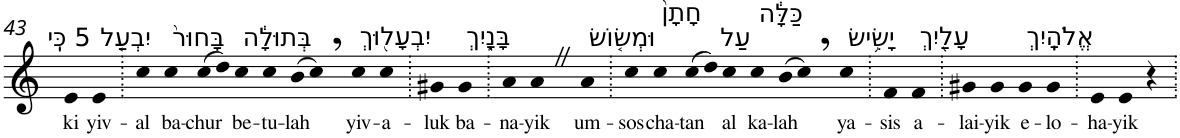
**kern	**text
*part1	*part1
*staff1	*staff1
*I"Piano	*
*I'Pno	*
!!LO:PB:g=z
*clefG2	*
*k[]	*
=43	=43
!LO:TX:a:t=5 כִּֽי	!
!	!LO:LY:b
4e	ki
!LO:TX:a:t=יִבְעַ֤ל	!
!	!LO:LY:b
4e	yiv-
=44.	=44.
!	!LO:LY:b
4cc	-al
!LO:TX:a:t=בָּחוּר֙	!
!	!LO:LY:b
4cc	ba-
!	!LO:LY:b
(8cc	-chur
8dd)	.
!LO:TX:a:t=בְּתוּלָ֔ה	!
!	!LO:LY:b
4cc	be-
!	!LO:LY:b
4cc	-tu-
!	!LO:LY:b
(8b	-lah
8cc,)	.
!LO:TX:a:t=יִבְעָל֖וּךְ	!
!	!LO:LY:b
4cc	yiv-
!	!LO:LY:b
4cc	-a-
=45.	=45.
!	!LO:LY:b
4g#X	-luk
!LO:TX:a:t=בָּנָ֑יִךְ	!
!	!LO:LY:b
4g#	ba-
=46.	=46.
!	!LO:LY:b
4a	-na-
!	!LO:LY:b
4aZ	-yik
!LO:TX:a:t=וּמְשׂ֤וֹשׂ	!
!	!LO:LY:b
4a	um-
=47.	=47.
!	!LO:LY:b
4cc	-sos
!LO:TX:a:t=חָתָן֙	!
!	!LO:LY:b
4cc	cha-
!	!LO:LY:b
(8cc	-tan
8dd)	.
!LO:TX:a:t=עַל	!
!	!LO:LY:b
4cc	al
!LO:TX:a:t=כַּלָּ֔ה	!
!	!LO:LY:b
4cc	ka-
!	!LO:LY:b
(8b	-lah
8cc,)	.
!LO:TX:a:t=יָשִׂ֥ישׂ	!
!	!LO:LY:b
4cc	ya-
=48.	=48.
!	!LO:LY:b
4f	-sis
!LO:TX:a:t=עָלַ֖יִךְ	!
!	!LO:LY:b
4f	a-
=49.	=49.
!	!LO:LY:b
4g#X	-lai-
!	!LO:LY:b
4g#	-yik
!LO:TX:a:t=אֱלֹהָֽיִךְ	!
!	!LO:LY:b
4g#	e-
!	!LO:LY:b
4g#	-lo-
=50.	=50.
!	!LO:LY:b
4e	-ha-
!	!LO:LY:b
4e	-yik
4r	.
=.	=.
*-	*-
